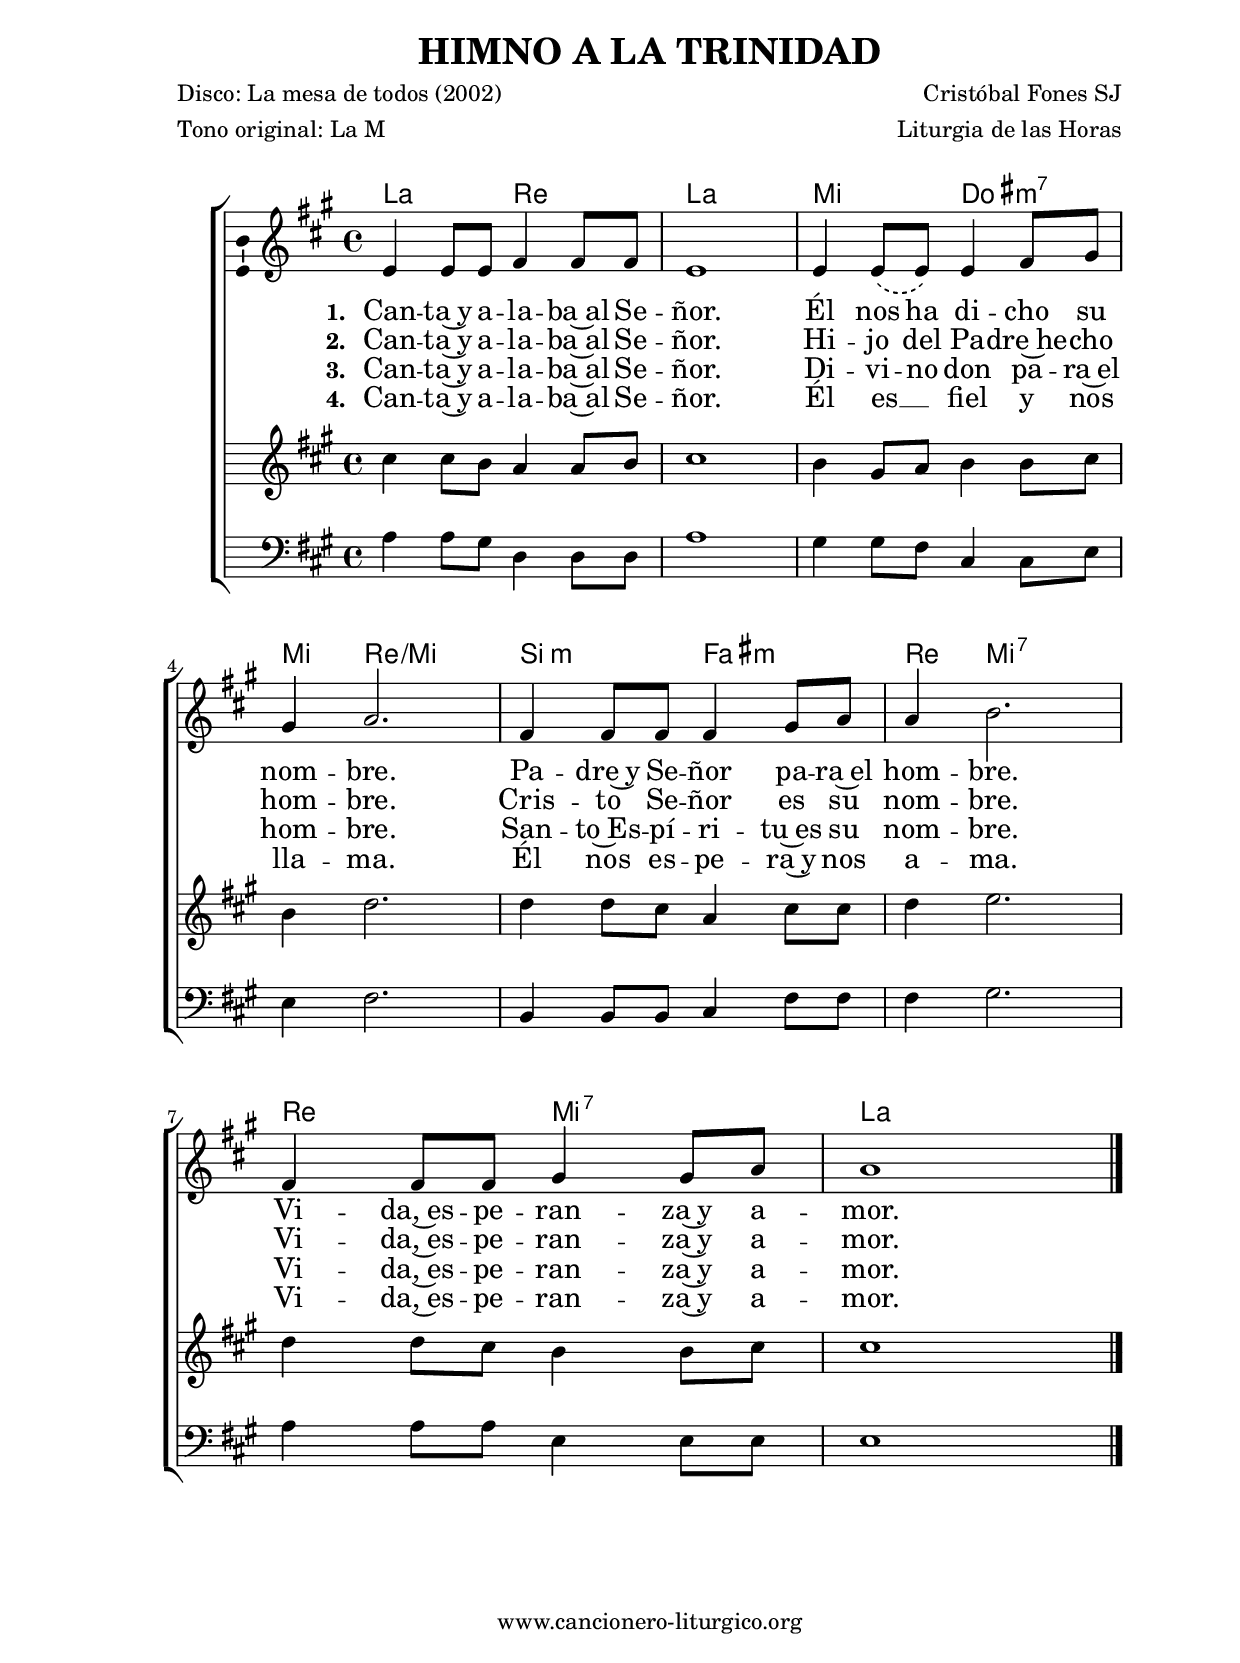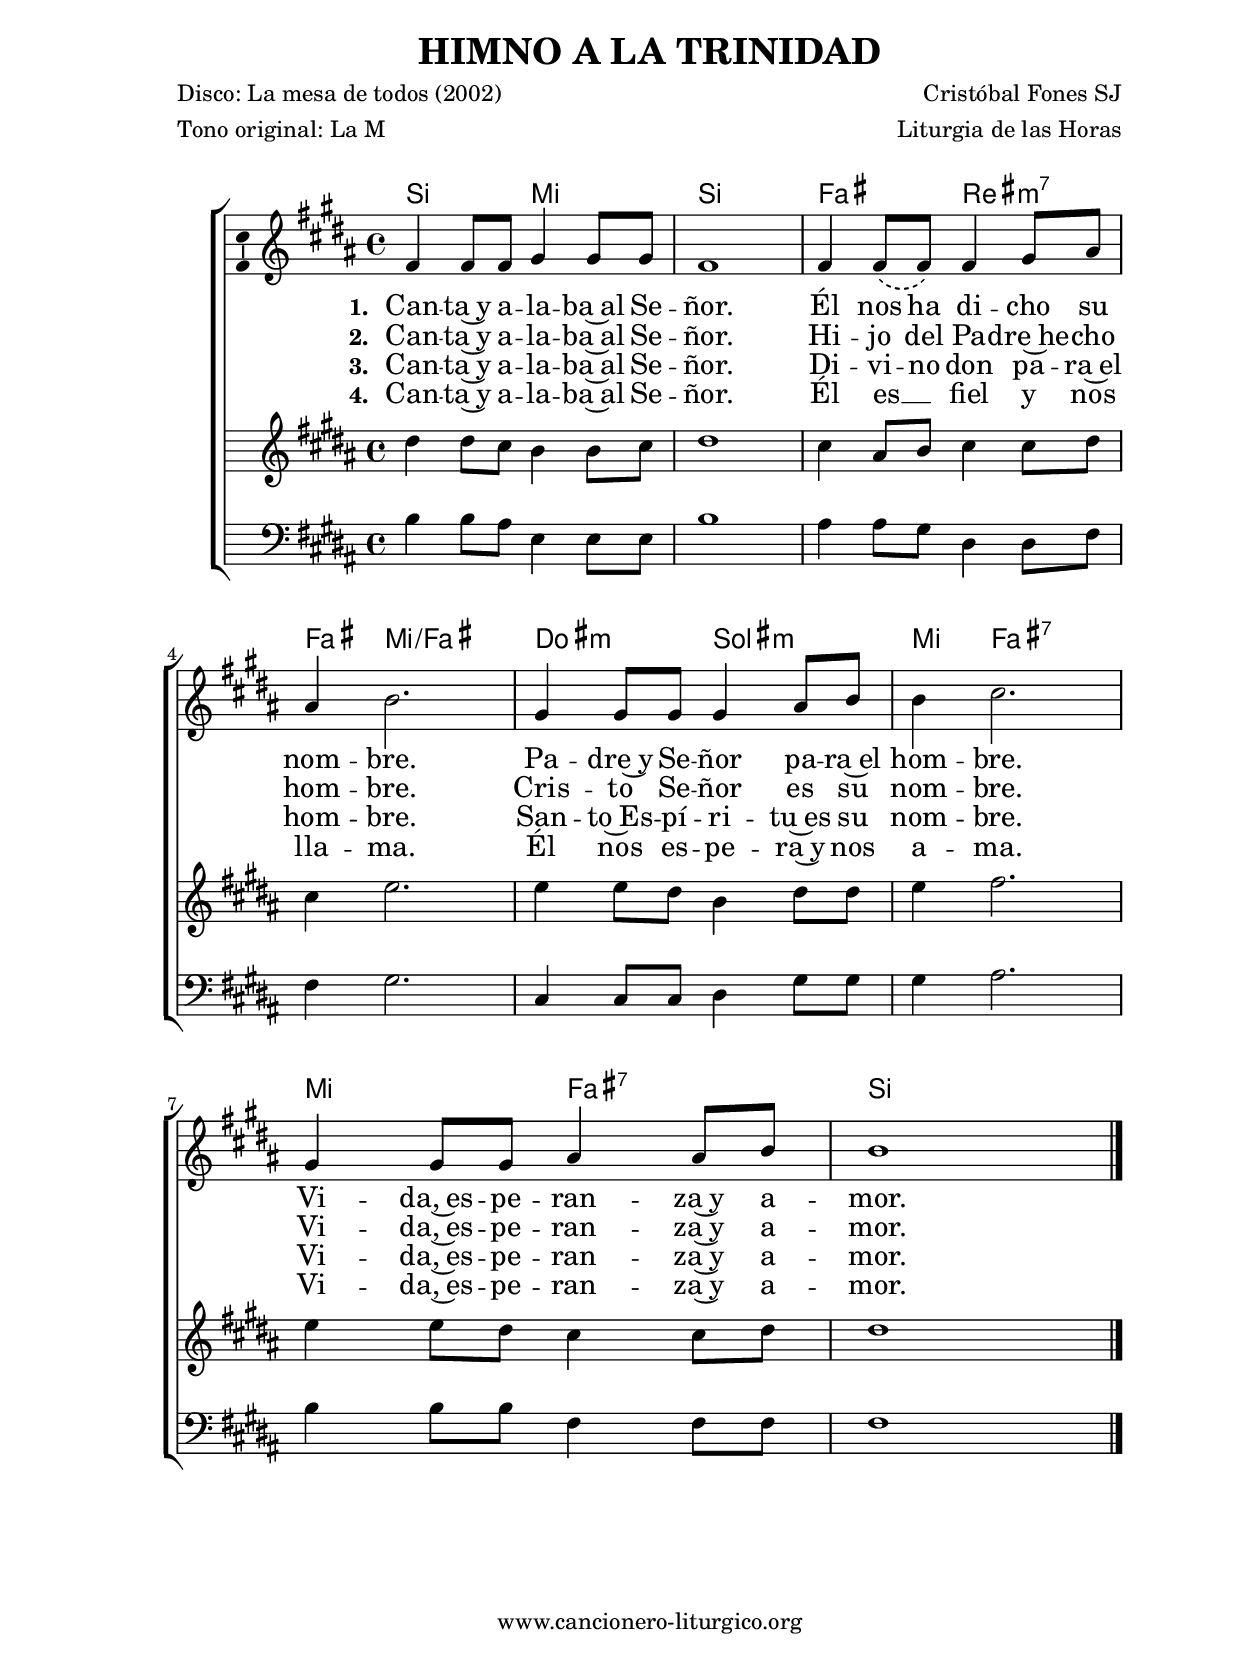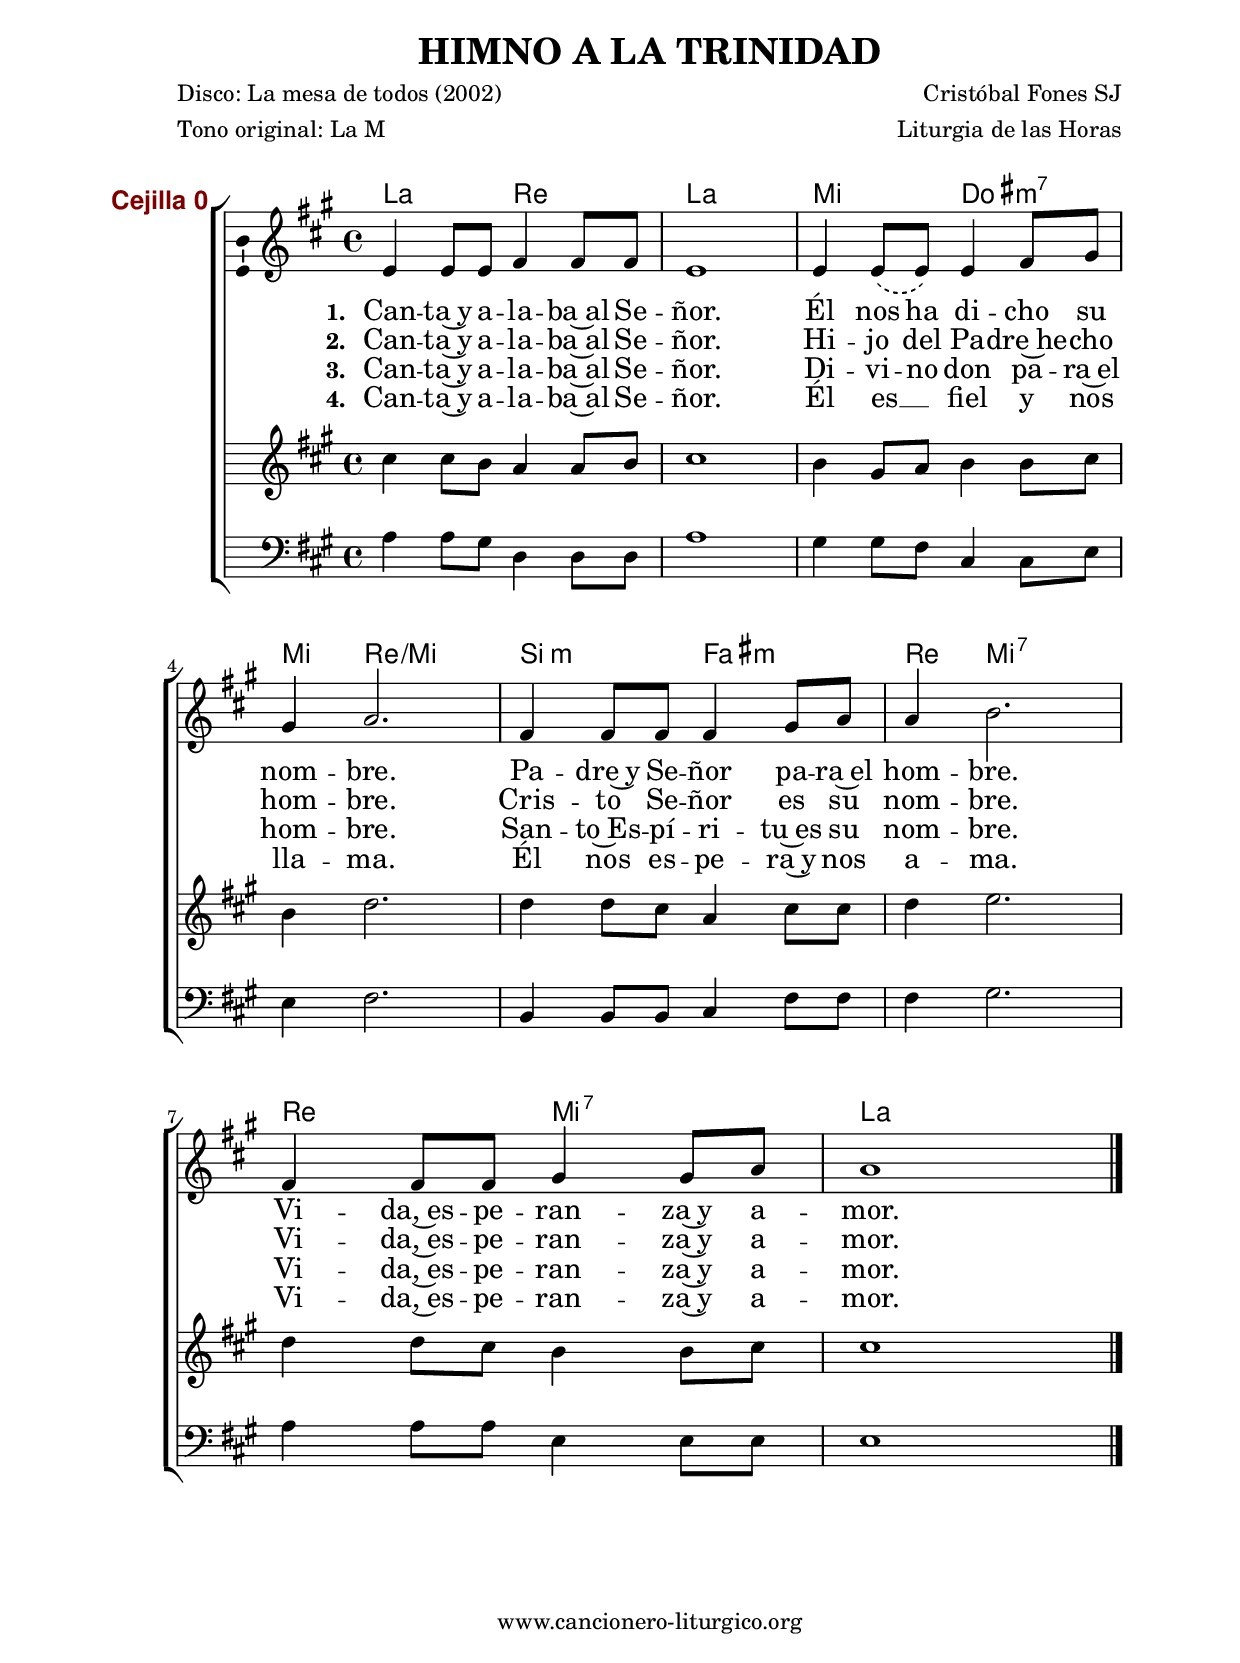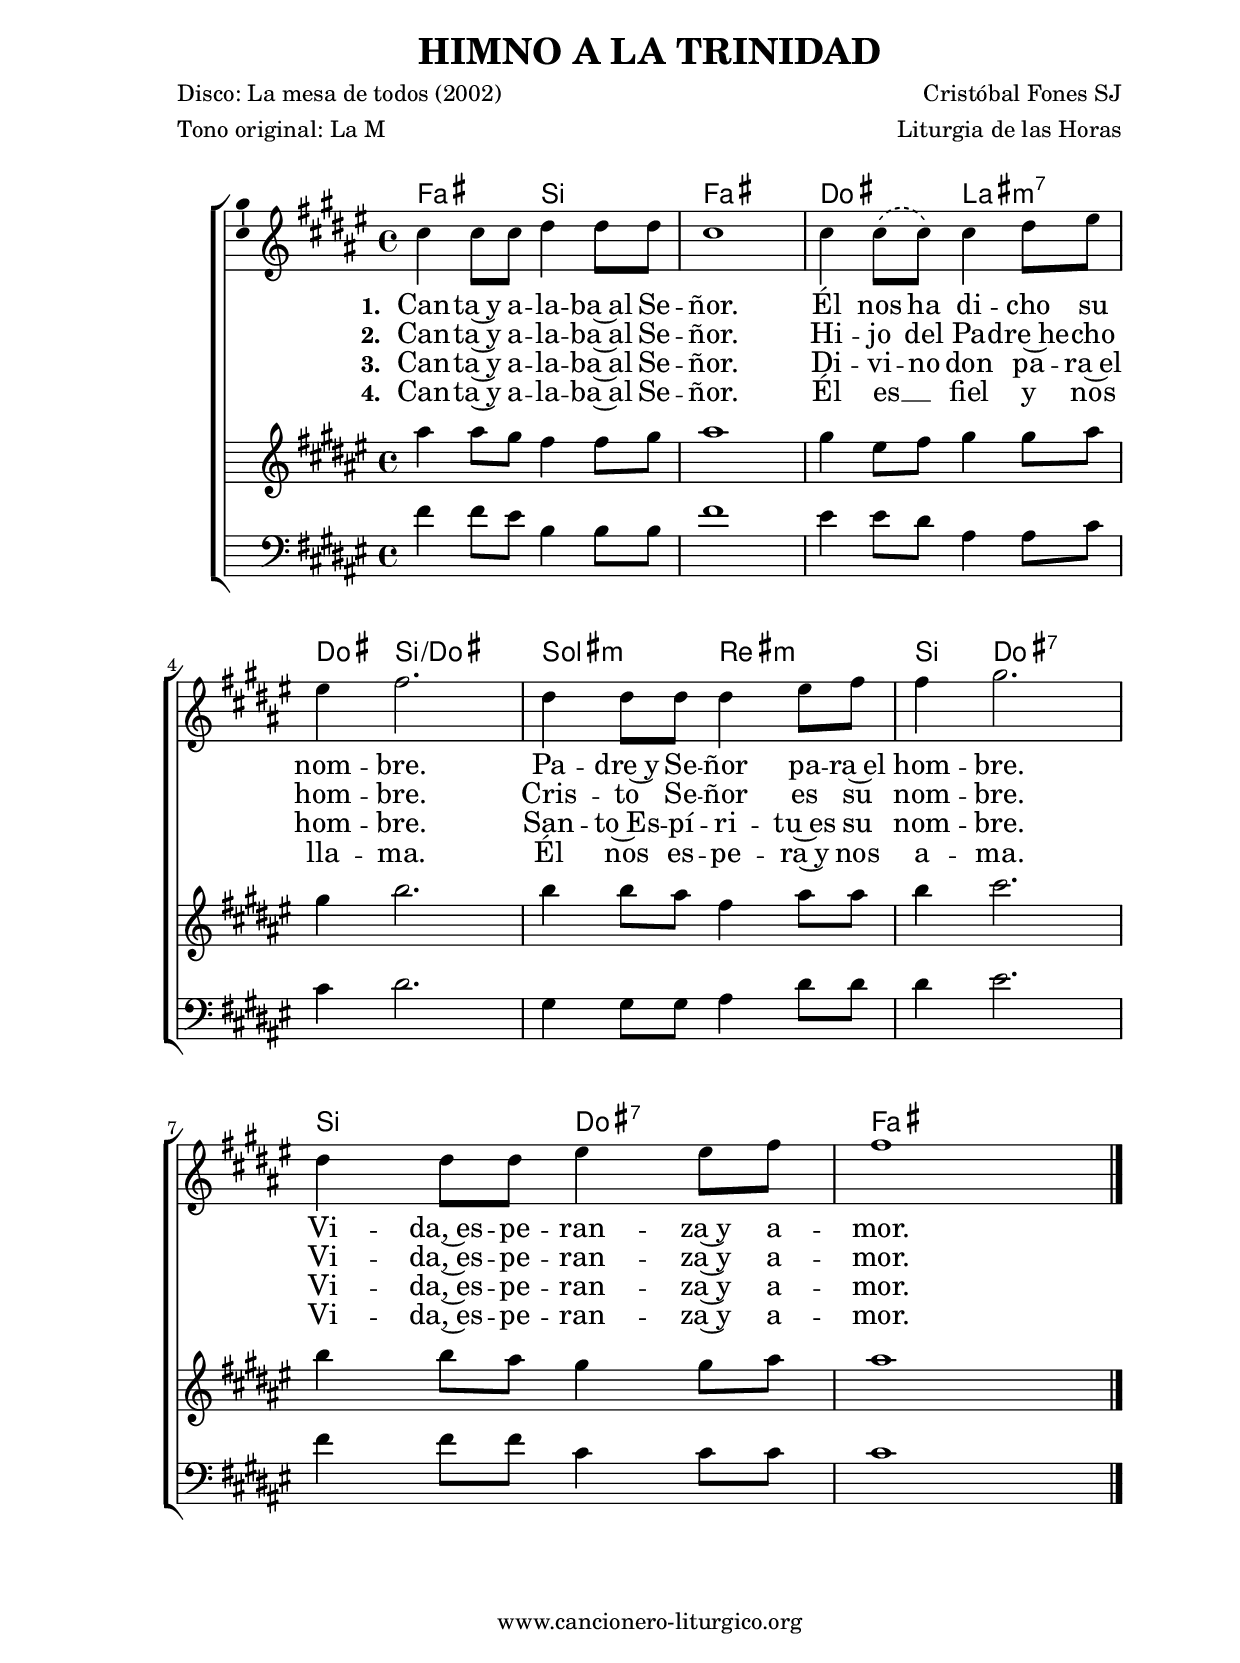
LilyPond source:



%versión de lilypond para la que se ha escrito esta partitura:
\version "2.16.0"

	%Tamaño papel
	#(set-default-paper-size "a4")
	%Tamaño partitura
	#(set-global-staff-size 20)
	%No responde al pulsar sobre una nota
	#(ly:set-option 'point-and-click #f)

%parámetros del encabezamiento:
\header {
	title = "HIMNO A LA TRINIDAD"
	subtitle = ""
	composer = "Cristóbal Fones SJ"
	poet = "Disco: La mesa de todos (2002)"
	meter = "Tono original: La M"
	arranger = "Liturgia de las Horas"
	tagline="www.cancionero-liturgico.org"
%	copyright="Editado con LilyPond para Linux"
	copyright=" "
	tiempo = ""
	usos = "Entrada, Comunión, Salida"
	letra = ""
	}

%parámetros asociados al papel:
\paper  {
	oddHeaderMarkup = \markup {\fill-line { \on-the-fly #not-first-page \fromproperty #'header:title \on-the-fly #not-first-page \fromproperty #'header:composer }}
	evenHeaderMarkup = \markup {\fill-line { \fromproperty #'header:composer \fromproperty #'header:title }}
	#(set-paper-size "a4")
	print-page-number = ##f
	first-page-number = 1
	print-first-page-number = ##f
%	head-separation = 3.0 \cm
	top-margin = 2.0 \cm
	bottom-margin = 0.5\cm
%%%	bottom-margin = -1.0\cm
	left-margin = 3.0 \cm
	line-width = 16.0 \cm 
	indent = 8\mm
	interscoreline = 2.\mm
	between-system-space = 15\mm
%	para que las partituras no llenen la hoja:
	ragged-bottom = ##t
%	idem para la última hoja:
	ragged-last-bottom = ##f
%	para que las partituras llenen el ancho del papel:
	ragged-last = ##f
	after-title-space = 2.5 \cm
%page-count=1
%system-count=14

	%Flexible Vertical Spacing
%	markup-markup-spacing =
%	#'((basic-distance . 15) (minimum-distance . 15) (padding . 3))
	markup-system-spacing =
	#'((basic-distance . 15) (minimum-distance . 15) (padding . 3))
	system-system-spacing =
	#'((basic-distance . 15) (minimum-distance . 15) (padding . 3))
	score-system-spacing =
	#'((basic-distance . 15) (minimum-distance . 15) (padding . 5))
%	top-system-spacing = % header
%	#'((basic-distance . 8) (minimum-distance . 0) (padding . 0))
%	top-markup-spacing =
%	#'((basic-distance . 20) (minimum-distance . 20) (padding . 0))
	last-bottom-spacing = % footer
	#'((basic-distance . 5) (minimum-distance . 5) (padding . 0))
%	score-markup-spacing =
%	#'((basic-distance . 16) (minimum-distance . 13) (padding . 0))

	}


%parámetros que afectan a toda la partitura:
global =  {
	%clave de sol (G):
	\clef G
	%armadura:
%	\transpose a aes
	\key a \major
	\tempo 4=85
	\set Score.tempoHideNote = ##t
	}


acordes = {
	\italianChords
	\chordmode {
%	\transpose a aes
{

a2 d a1 e2 cis:m7 e4 d2./e b2:m fis:m d4 e2.:7 d2 e:7 a1

	}
	}
}

melodia = 
%	\transpose a aes
{
\time 4/4

\relative c'{

\phrasingSlurDashed

e4 e8 e fis4 fis8 fis
e1
e4 e8 \(e\) e4 fis8 gis
gis4 a2.
fis4 fis8 fis fis4 gis8 a
a4 b2.
fis4 fis8 fis gis4 gis8 a
a1

\bar "|."

}
}

melodiados = 
%	\transpose a aes
{
\time 4/4

\relative c''{

cis4 cis8 b a4 a8 b
cis1
b4 gis8 a b4 b8 cis
b4 d2.
d4 d8 cis a4 cis8 cis
d4 e2.
d4 d8 cis b4 b8 cis
cis1

\bar "|."

}
}

melodiatres = 
%	\transpose a aes
{
\time 4/4

	%clave de fa (F):
	\clef F

\relative c'{

a4 a8 gis d4 d8 d
a'1
gis4 gis8 fis cis4 cis8 e
e4 fis2.
b,4 b8 b cis4 fis8 fis
fis4 gis2.
a4 a8 a e4 e8 e
e1

\bar "|."

}
}


texto = \lyricmode {
\set stanza =#"1. " Can -- ta~y a -- la -- ba~al Se -- ñor.
Él nos ha di -- cho su nom -- bre.
Pa -- dre~y Se -- ñor pa -- ra~el hom -- bre.
Vi -- da,~es -- pe -- ran -- za~y a -- mor.
}

textodos = \lyricmode {
\set stanza =#"2. " Can -- ta~y a -- la -- ba~al Se -- ñor.
Hi -- jo del Pa -- dre~he -- cho hom -- bre.
Cris -- to Se -- ñor es su nom -- bre.
Vi -- da,~es -- pe -- ran -- za~y a -- mor.
}

textotres = \lyricmode {
\set stanza =#"3. " Can -- ta~y a -- la -- ba~al Se -- ñor.
Di -- vi -- no don pa -- ra~el hom -- bre.
San -- to~Es -- pí -- ri -- tu~es su nom -- bre.
Vi -- da,~es -- pe -- ran -- za~y a -- mor.
}

textocuatro = \lyricmode {
\set stanza =#"4. " Can -- ta~y a -- la -- ba~al Se -- ñor.
Él es __ _ fiel y nos lla -- ma.
Él nos es -- pe -- ra~y nos a -- ma.
Vi -- da,~es -- pe -- ran -- za~y a -- mor.
}


acordesStaff = \context ChordNames = acordesStaff <<
	\set chordChanges = ##t
	\acordes
	>>


%%%%%%%%%%%%%%%%%%%%%%%%%%%%%%%%%%% CEJILLA %%%%%%%%%%%%%%%%%%%%%%%%%%%%%%%%%%%
acordescejilla = {
%%%	\override ChordNames.ChordName #'font-size = #-1
%%%	\override ChordNames.ChordName #'font-series = #'bold
	\transpose c c {
		\acordes
		}
	}

acordescejillaStaff = \context ChordNames = acordescejillaStaff <<
	\set Staff.instrumentName = \markup \with-color #darkred \larger \bold \sans "Cejilla 0"
	\set chordChanges = ##t
	\acordescejilla
	>>
%%%%%%%%%%%%%%%%%%%%%%%%%%%%%%%%%%% CEJILLA %%%%%%%%%%%%%%%%%%%%%%%%%%%%%%%%%%%


vozStaff = \context Voice = vozStaff
\with {\consists "Ambitus_engraver"}
<<
%	\set Staff.instrumentName = ""
%	\set Staff.shortInstrumentName = ""
%	\set Staff.midiInstrument = #"clarinet"
%	\set Staff.midiInstrument = #"cello"
	\set Staff.midiInstrument = #"flute"
%	\set Staff.midiInstrument = #"electric guitar (jazz)"
%	\set Staff.midiInstrument = #"english horn"
%	\set Staff.midiInstrument = #"violin"
%	\set Staff.midiInstrument = #"glockenspiel"
	\set Staff.midiMinimumVolume = #0.7
	\set Staff.midiMaximumVolume = #0.9
	\global
	\melodia
	>>

vozdosStaff = \context Voice = vozdosStaff
<<
	\override Staff.StaffSymbol #'staff-space = #(magstep -0.35)
	\set Staff.midiInstrument = #"english horn"
	\set Staff.midiMinimumVolume = #0.7
	\set Staff.midiMaximumVolume = #0.9
	\global
	\melodiados
	>>

voztresStaff = \context Voice = voztresStaff
<<
	\override Staff.StaffSymbol #'staff-space = #(magstep -0.35)
	\set Staff.midiInstrument = #"english horn"
	\set Staff.midiMinimumVolume = #0.7
	\set Staff.midiMaximumVolume = #0.9
	\global
	\melodiatres
	>>


textoStaff = \context Lyrics = textoStaff <<
	\lyricsto vozStaff \texto
	>>

textodosStaff = \context Lyrics = textodosStaff <<
	\lyricsto vozStaff \textodos
	>>

textotresStaff = \context Lyrics = textotresStaff <<
	\lyricsto vozStaff \textotres
	>>

textocuatroStaff = \context Lyrics = textocuatroStaff <<
	\lyricsto vozStaff \textocuatro
	>>


\book {
	\score {
		\context ChoirStaff {
%			\override StaffGroup.SystemStartBracket #'collapse-height = #1
%			\override Score.SystemStartBar #'collapse-height = #1
			<<
			\acordesStaff
			\vozStaff
			\textoStaff
			\textodosStaff
			\textotresStaff
			\textocuatroStaff
			\vozdosStaff
			\voztresStaff
			>>
			}
		\layout {
	    		\context {
				\Lyrics
				\override LyricText #'font-size = #2
				}
	   		 \context {
				\Score
				\override StaffSymbol #'staff-space = #(magstep +3)
				}
			}
		}
	\score {
		\unfoldRepeats
		\context ChoirStaff {
			<<
			\acordesStaff
			\vozStaff
			\vozdosStaff
			\voztresStaff
			>>
			}
		\midi {
	  		\context {
	  			\Score
				tempoWholesPerMinute = #(ly:make-moment 70 4)
				}
			}
		}
	}


%Partitura para guitarra
#(define output-suffix "G")
\book {
	\score {
		\context ChoirStaff {
%			\override StaffGroup.SystemStartBracket #'collapse-height = #1
%			\override Score.SystemStartBar #'collapse-height = #1
			<<
			\acordescejillaStaff
			\vozStaff
			\textoStaff
			\textodosStaff
			\textotresStaff
			\textocuatroStaff
			\vozdosStaff
			\voztresStaff
			>>
			}
		\layout {
%%%%%%%%%%%%%%%%%%%%%%%%%%%%%%%%%%% CEJILLA %%%%%%%%%%%%%%%%%%%%%%%%%%%%%%%%%%%
			\context {
				\ChordNames \consists Instrument_name_engraver
				}
%%%%%%%%%%%%%%%%%%%%%%%%%%%%%%%%%%% CEJILLA %%%%%%%%%%%%%%%%%%%%%%%%%%%%%%%%%%%
	    		\context {
				\Lyrics
				\override LyricText #'font-size = #2
				}
	   		 \context {
				\Score
				\override StaffSymbol #'staff-space = #(magstep +3)
				}
			}
		}
	}


#(define output-suffix "C")
\book {
	\score {
		\context ChoirStaff {
%			\override StaffGroup.SystemStartBracket #'collapse-height = #1
%			\override Score.SystemStartBar #'collapse-height = #1
\transpose c d
			<<
			\acordesStaff
			\vozStaff
			\textoStaff
			\textodosStaff
			\textotresStaff
			\textocuatroStaff
			\vozdosStaff
			\voztresStaff
			>>
			}
		\layout {
	    		\context {
				\Lyrics
				\override LyricText #'font-size = #2
				}
	   		 \context {
				\Score
				\override StaffSymbol #'staff-space = #(magstep +3)
				}
			}
		}
	}


#(define output-suffix "S")
\book {
	\score {
		\context ChoirStaff {
%			\override StaffGroup.SystemStartBracket #'collapse-height = #1
%			\override Score.SystemStartBar #'collapse-height = #1
\transpose c a
			<<
			\acordesStaff
			\vozStaff
			\textoStaff
			\textodosStaff
			\textotresStaff
			\textocuatroStaff
			\vozdosStaff
			\voztresStaff
			>>
			}
		\layout {
	    		\context {
				\Lyrics
				\override LyricText #'font-size = #2
				}
	   		 \context {
				\Score
				\override StaffSymbol #'staff-space = #(magstep +3)
				}
			}
		}
	}


